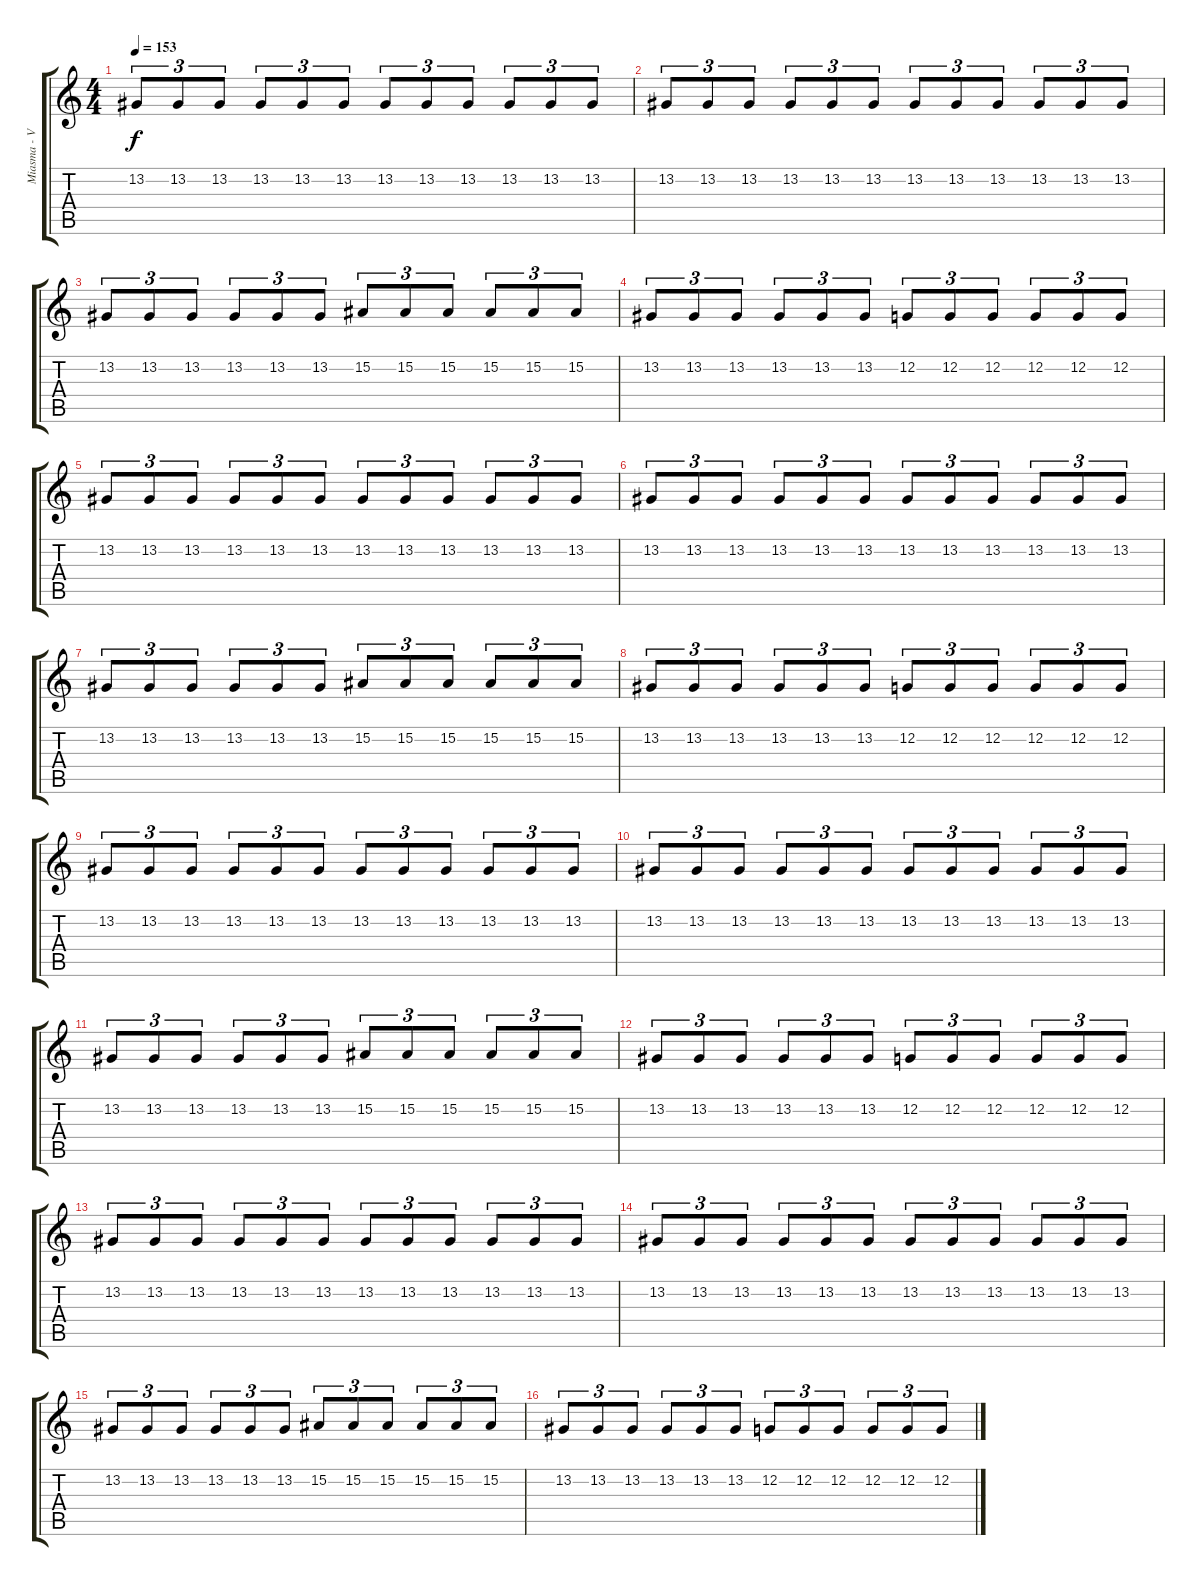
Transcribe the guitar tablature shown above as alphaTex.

\track ("Miasma - Violin (Violin)" "Miasma - V") {instrument violin}
\staff {score tabs}
\tuning (C4 G3 Eb3 Bb2 F2 C2) {hide}
\ts (4 4)
\tempo 153
\clef g2
\ks c
13.2.8{tu (3 2) dy f} 13.2.8{tu (3 2)} 13.2.8{tu (3 2)} 13.2.8{tu (3 2)} 13.2.8{tu (3 2)} 13.2.8{tu (3 2)} 13.2.8{tu (3 2)} 13.2.8{tu (3 2)} 13.2.8{tu (3 2)} 13.2.8{tu (3 2)} 13.2.8{tu (3 2)} 13.2.8{tu (3 2)} |
13.2.8{tu (3 2)} 13.2.8{tu (3 2)} 13.2.8{tu (3 2)} 13.2.8{tu (3 2)} 13.2.8{tu (3 2)} 13.2.8{tu (3 2)} 13.2.8{tu (3 2)} 13.2.8{tu (3 2)} 13.2.8{tu (3 2)} 13.2.8{tu (3 2)} 13.2.8{tu (3 2)} 13.2.8{tu (3 2)} |
13.2.8{tu (3 2)} 13.2.8{tu (3 2)} 13.2.8{tu (3 2)} 13.2.8{tu (3 2)} 13.2.8{tu (3 2)} 13.2.8{tu (3 2)} 15.2.8{tu (3 2)} 15.2.8{tu (3 2)} 15.2.8{tu (3 2)} 15.2.8{tu (3 2)} 15.2.8{tu (3 2)} 15.2.8{tu (3 2)} |
13.2.8{tu (3 2)} 13.2.8{tu (3 2)} 13.2.8{tu (3 2)} 13.2.8{tu (3 2)} 13.2.8{tu (3 2)} 13.2.8{tu (3 2)} 12.2.8{tu (3 2)} 12.2.8{tu (3 2)} 12.2.8{tu (3 2)} 12.2.8{tu (3 2)} 12.2.8{tu (3 2)} 12.2.8{tu (3 2)} |
13.2.8{tu (3 2)} 13.2.8{tu (3 2)} 13.2.8{tu (3 2)} 13.2.8{tu (3 2)} 13.2.8{tu (3 2)} 13.2.8{tu (3 2)} 13.2.8{tu (3 2)} 13.2.8{tu (3 2)} 13.2.8{tu (3 2)} 13.2.8{tu (3 2)} 13.2.8{tu (3 2)} 13.2.8{tu (3 2)} |
13.2.8{tu (3 2)} 13.2.8{tu (3 2)} 13.2.8{tu (3 2)} 13.2.8{tu (3 2)} 13.2.8{tu (3 2)} 13.2.8{tu (3 2)} 13.2.8{tu (3 2)} 13.2.8{tu (3 2)} 13.2.8{tu (3 2)} 13.2.8{tu (3 2)} 13.2.8{tu (3 2)} 13.2.8{tu (3 2)} |
13.2.8{tu (3 2)} 13.2.8{tu (3 2)} 13.2.8{tu (3 2)} 13.2.8{tu (3 2)} 13.2.8{tu (3 2)} 13.2.8{tu (3 2)} 15.2.8{tu (3 2)} 15.2.8{tu (3 2)} 15.2.8{tu (3 2)} 15.2.8{tu (3 2)} 15.2.8{tu (3 2)} 15.2.8{tu (3 2)} |
13.2.8{tu (3 2)} 13.2.8{tu (3 2)} 13.2.8{tu (3 2)} 13.2.8{tu (3 2)} 13.2.8{tu (3 2)} 13.2.8{tu (3 2)} 12.2.8{tu (3 2)} 12.2.8{tu (3 2)} 12.2.8{tu (3 2)} 12.2.8{tu (3 2)} 12.2.8{tu (3 2)} 12.2.8{tu (3 2)} |
13.2.8{tu (3 2) volume 9} 13.2.8{tu (3 2)} 13.2.8{tu (3 2)} 13.2.8{tu (3 2)} 13.2.8{tu (3 2)} 13.2.8{tu (3 2)} 13.2.8{tu (3 2)} 13.2.8{tu (3 2)} 13.2.8{tu (3 2)} 13.2.8{tu (3 2)} 13.2.8{tu (3 2)} 13.2.8{tu (3 2)} |
13.2.8{tu (3 2)} 13.2.8{tu (3 2)} 13.2.8{tu (3 2)} 13.2.8{tu (3 2)} 13.2.8{tu (3 2)} 13.2.8{tu (3 2)} 13.2.8{tu (3 2)} 13.2.8{tu (3 2)} 13.2.8{tu (3 2)} 13.2.8{tu (3 2)} 13.2.8{tu (3 2)} 13.2.8{tu (3 2)} |
13.2.8{tu (3 2) volume 7} 13.2.8{tu (3 2)} 13.2.8{tu (3 2)} 13.2.8{tu (3 2)} 13.2.8{tu (3 2)} 13.2.8{tu (3 2)} 15.2.8{tu (3 2)} 15.2.8{tu (3 2)} 15.2.8{tu (3 2)} 15.2.8{tu (3 2)} 15.2.8{tu (3 2)} 15.2.8{tu (3 2)} |
13.2.8{tu (3 2)} 13.2.8{tu (3 2)} 13.2.8{tu (3 2)} 13.2.8{tu (3 2)} 13.2.8{tu (3 2)} 13.2.8{tu (3 2)} 12.2.8{tu (3 2)} 12.2.8{tu (3 2)} 12.2.8{tu (3 2)} 12.2.8{tu (3 2)} 12.2.8{tu (3 2)} 12.2.8{tu (3 2)} |
13.2.8{tu (3 2) volume 5} 13.2.8{tu (3 2)} 13.2.8{tu (3 2)} 13.2.8{tu (3 2)} 13.2.8{tu (3 2)} 13.2.8{tu (3 2)} 13.2.8{tu (3 2)} 13.2.8{tu (3 2)} 13.2.8{tu (3 2)} 13.2.8{tu (3 2)} 13.2.8{tu (3 2)} 13.2.8{tu (3 2)} |
13.2.8{tu (3 2)} 13.2.8{tu (3 2)} 13.2.8{tu (3 2)} 13.2.8{tu (3 2)} 13.2.8{tu (3 2)} 13.2.8{tu (3 2)} 13.2.8{tu (3 2)} 13.2.8{tu (3 2)} 13.2.8{tu (3 2)} 13.2.8{tu (3 2)} 13.2.8{tu (3 2)} 13.2.8{tu (3 2)} |
13.2.8{tu (3 2) volume 2} 13.2.8{tu (3 2)} 13.2.8{tu (3 2)} 13.2.8{tu (3 2)} 13.2.8{tu (3 2)} 13.2.8{tu (3 2)} 15.2.8{tu (3 2)} 15.2.8{tu (3 2)} 15.2.8{tu (3 2)} 15.2.8{tu (3 2)} 15.2.8{tu (3 2)} 15.2.8{tu (3 2)} |
13.2.8{tu (3 2)} 13.2.8{tu (3 2)} 13.2.8{tu (3 2)} 13.2.8{tu (3 2)} 13.2.8{tu (3 2)} 13.2.8{tu (3 2)} 12.2.8{tu (3 2)} 12.2.8{tu (3 2)} 12.2.8{tu (3 2)} 12.2.8{tu (3 2)} 12.2.8{tu (3 2)} 12.2.8{tu (3 2)}
